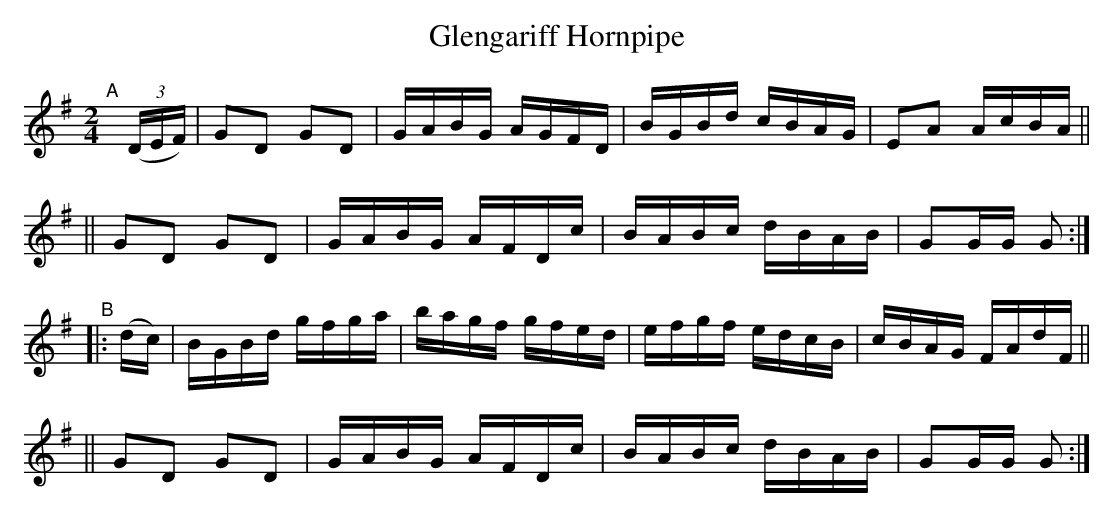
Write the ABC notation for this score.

X:1
T: Glengariff Hornpipe
M: 2/4
L: 1/16
K: G
"^A"[|] (3(DEF) \
|  G2D2 G2D2 | GABG AGFD | BGBd cBAG | E2A2 AcBA ||
|| G2D2 G2D2 | GABG AFDc | BABc dBAB | G2GG G2 :|
"^B"|: (dc) \
|  BGBd gfga | bagf gfed | efgf edcB | cBAG FAdF ||
|| G2D2 G2D2 | GABG AFDc | BABc dBAB | G2GG G2 :|
